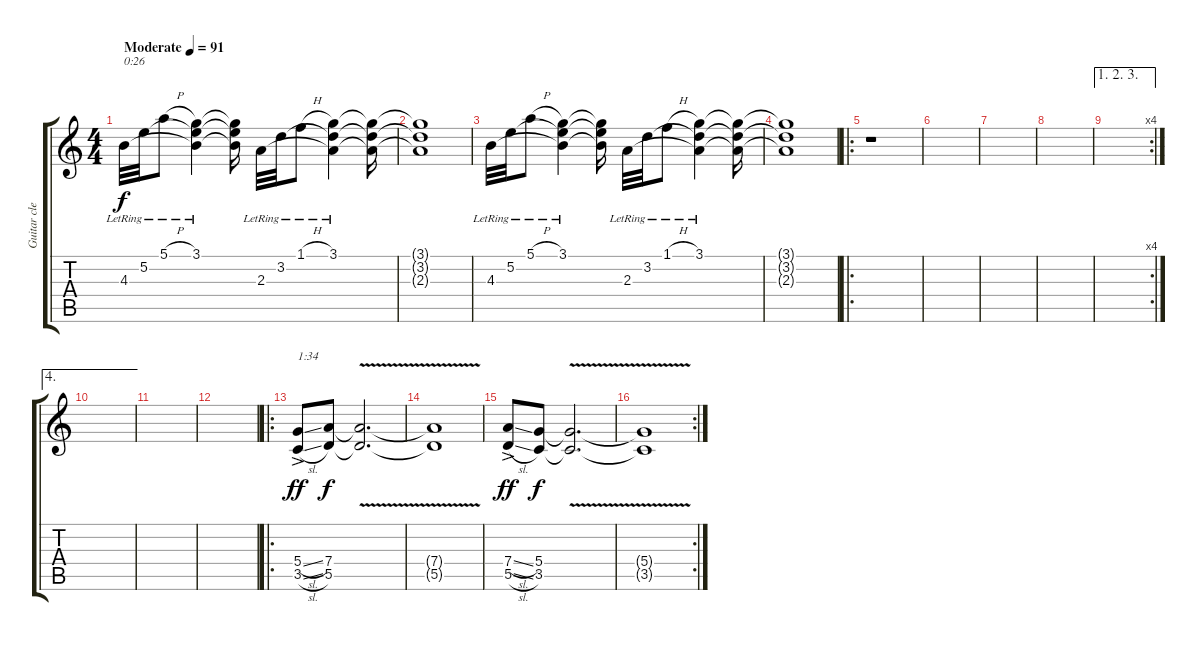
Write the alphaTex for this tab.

\track ("Guitar clean" "Guitar cle") {instrument electricguitarclean}
\staff {score tabs}
\tuning (E4 B3 G3 D3 A2 E2) {hide}
\ts (4 4)
\tempo (91 "Moderate")
\clef g2
\ks c
4.3{lr}.32{txt "0:26" dy f instrument electricguitarclean} 5.2{lr}.32 5.1{h lr}.8 (3.1{lr} 5.2{t} 4.3{t}).4 (3.1{t} 5.2{t} 4.3{t}).16 2.3{lr}.32 3.2{lr}.32 1.1{h lr}.8 (3.1{lr} 3.2{t} 2.3{t}).4 (3.1{t} 3.2{t} 2.3{t}).16 |
(3.1{t} 3.2{t} 2.3{t}).1 |
4.3{lr}.32 5.2{lr}.32 5.1{h lr}.8 (3.1{lr} 5.2{t} 4.3{t}).4 (3.1{t} 5.2{t} 4.3{t}).16 2.3{lr}.32 3.2{lr}.32 1.1{h lr}.8 (3.1{lr} 3.2{t} 2.3{t}).4 (3.1{t} 3.2{t} 2.3{t}).16 |
(3.1{t} 3.2{t} 2.3{t}).1 |
\ro
r.1 |
|
|
|
\ae (1 2 3)
\rc 4
|
\ae 4
|
|
|
\ro
(5.4{sl ac} 3.5{sl ac}).8{txt "1:34" dy ff} (7.4 5.5).8{dy f} (7.4{v t} 5.5{v t}).2{d} |
(7.4{t} 5.5{t}).1 |
(7.4{sl ac} 5.5{sl ac}).8{dy ff} (5.4 3.5).8{dy f} (5.4{v t} 3.5{v t}).2{d} |
\rc 2
(5.4{t} 3.5{t}).1
